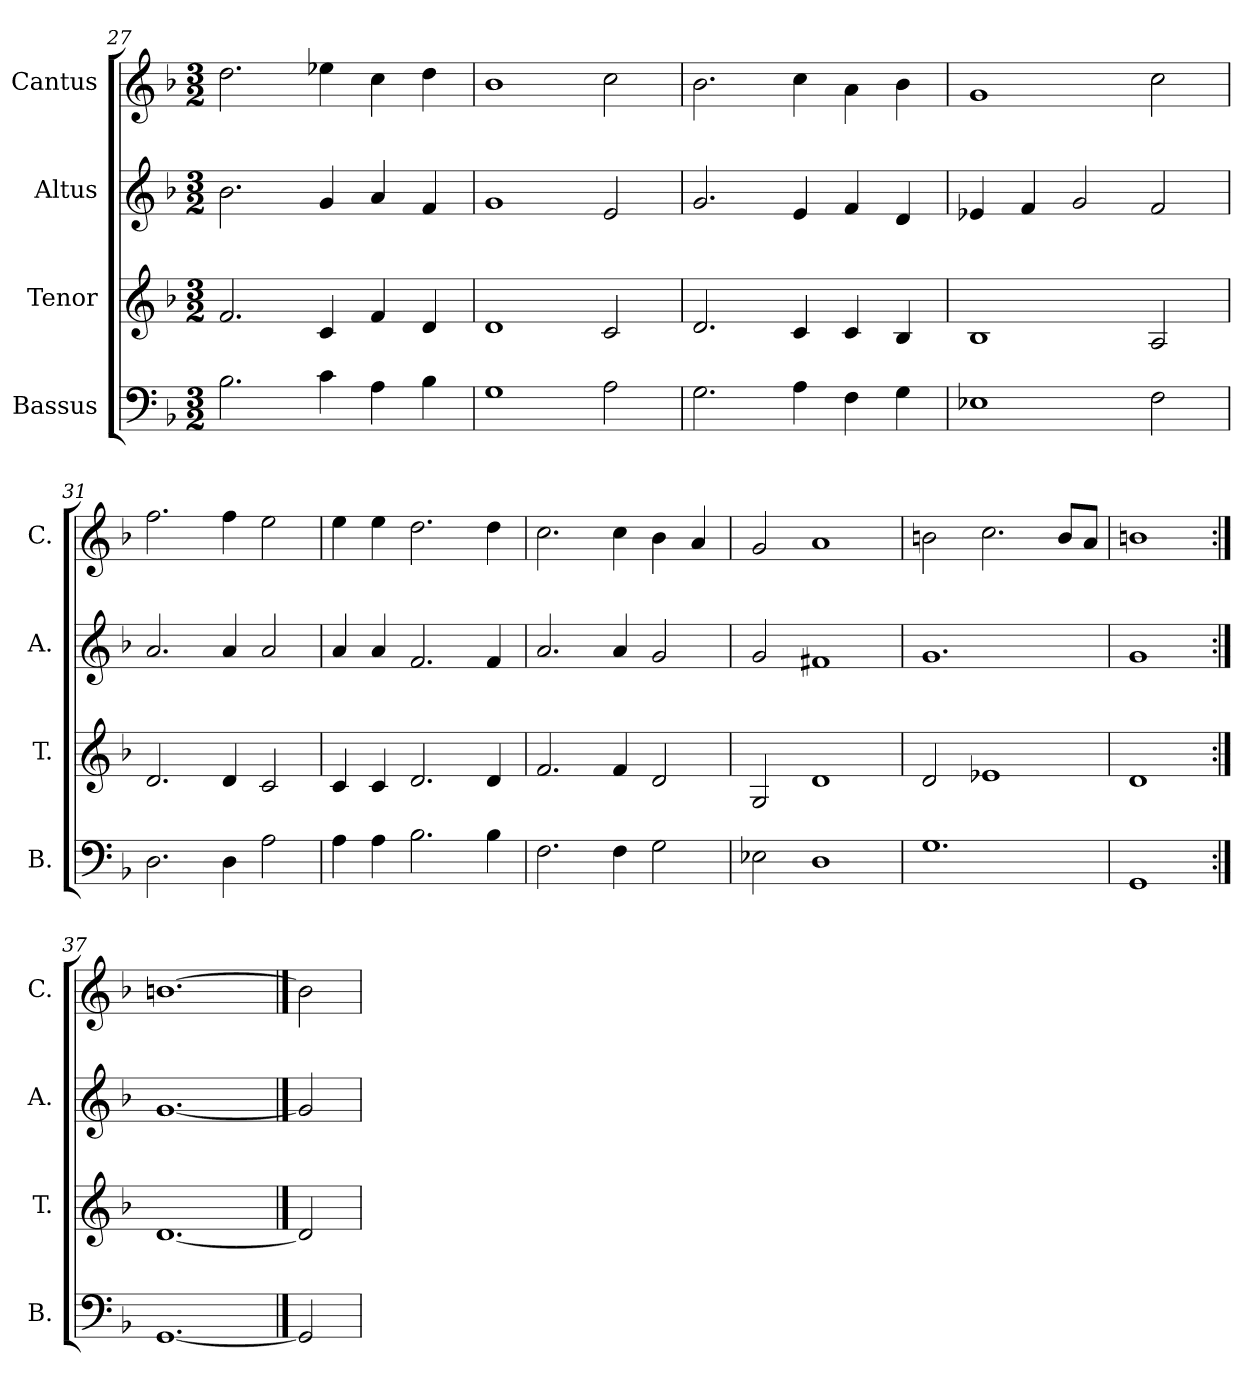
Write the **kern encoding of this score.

**kern	**kern	**kern	**kern
*part4	*part3	*part2	*part1
*staff4	*staff3	*staff2	*staff1
*I"Bassus	*I"Tenor	*I"Altus	*I"Cantus
*I'B.	*I'T.	*I'A.	*I'C.
*clefF4	*clefG2	*clefG2	*clefG2
*k[b-]	*k[b-]	*k[b-]	*k[b-]
*F:	*F:	*F:	*F:
*M3/2	*M3/2	*M3/2	*M3/2
=27	=27	=27	=27
2.B-\	2.f/	2.b-\	2.dd\
4c\	4c/	4g/	4ee-X\
4A\	4f/	4a/	4cc\
4B-\	4d/	4f/	4dd\
=28	=28	=28	=28
1G	1d	1g	1b-
2A\	2c/	2e/	2cc\
=29	=29	=29	=29
2.G\	2.d/	2.g/	2.b-\
4A\	4c/	4e/	4cc\
4F\	4c/	4f/	4a\
4G\	4B-/	4d/	4b-\
=30	=30	=30	=30
1E-X	1B-	4e-X/	1g
.	.	4f/	.
.	.	2g/	.
2F\	2A/	2f/	2cc\
=31	=31	=31	=31
2.D\	2.d/	2.a/	2.ff\
4D\	4d/	4a/	4ff\
2A\	2c/	2a/	2ee\
=32	=32	=32	=32
4A\	4c/	4a/	4ee\
4A\	4c/	4a/	4ee\
2.B-\	2.d/	2.f/	2.dd\
4B-\	4d/	4f/	4dd\
=33	=33	=33	=33
2.F\	2.f/	2.a/	2.cc\
4F\	4f/	4a/	4cc\
2G\	2d/	2g/	4b-\
.	.	.	4a/
=34	=34	=34	=34
2E-X\	2G/	2g/	2g/
1D	1d	1f#X	1a
=35	=35	=35	=35
1.G	2d/	1.g	2bn\
.	1e-X	.	2.cc\
.	.	.	8b/L
.	.	.	8a/J
=36	=36	=36	=36
1GG	1d	1g	1bn
=37:|!	=37:|!	=37:|!	=37:|!
[1.GG	[1.d	[1.g	[1.bn
==38	==38	==38	==38
2GG]	2d]	2g]	2b]
=	=	=	=
*-	*-	*-	*-
